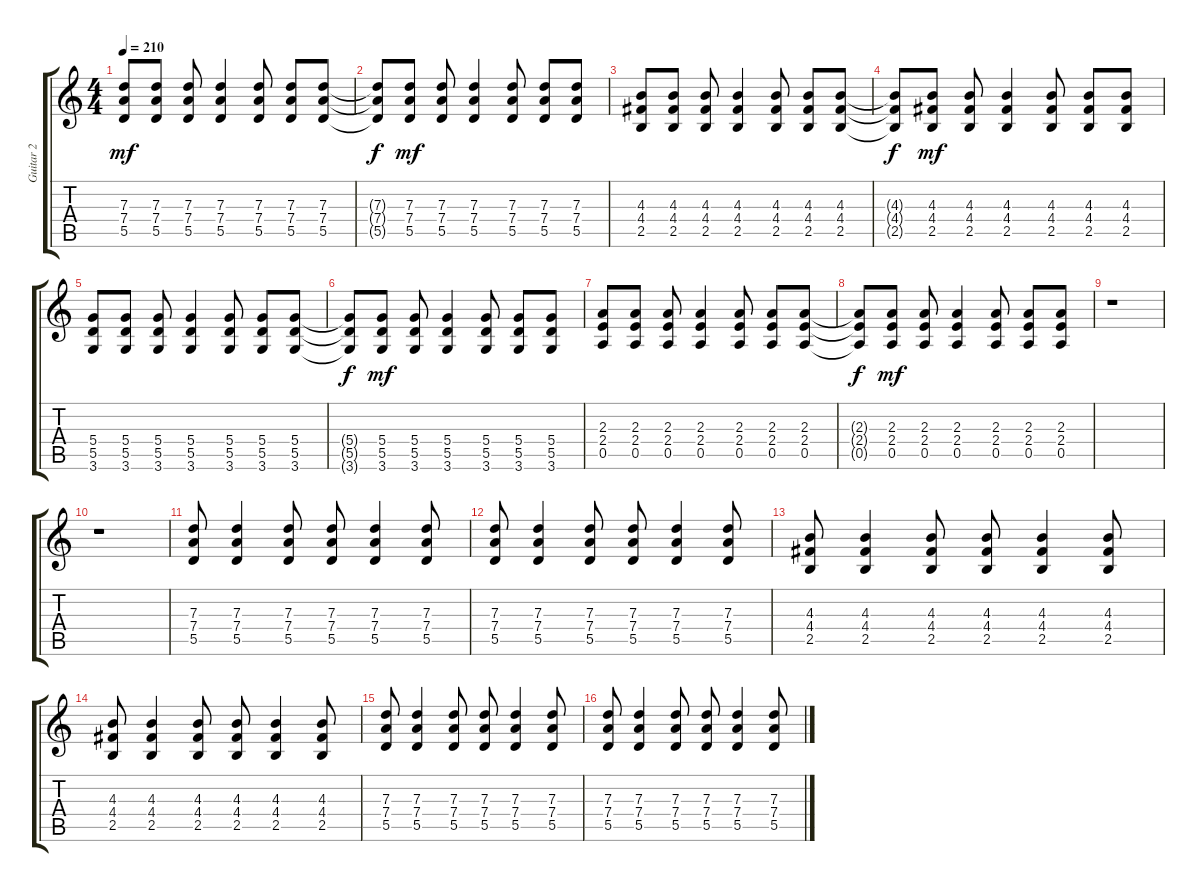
\track ("Guitar 2" "Guitar 2") {instrument distortionguitar}
\staff {score tabs}
\tuning (E4 B3 G3 D3 A2 E2) {hide}
\ts (4 4)
\tempo 210
\clef g2
\ks c
(7.3 7.4 5.5).8{dy mf} (7.3 7.4 5.5).8 (7.3 7.4 5.5).8 (7.3 7.4 5.5).4 (7.3 7.4 5.5).8 (7.3 7.4 5.5).8 (7.3 7.4 5.5).8 |
(7.3{t} 7.4{t} 5.5{t}).8{dy f} (7.3 7.4 5.5).8{dy mf} (7.3 7.4 5.5).8 (7.3 7.4 5.5).4 (7.3 7.4 5.5).8 (7.3 7.4 5.5).8 (7.3 7.4 5.5).8 |
(4.3 4.4 2.5).8 (4.3 4.4 2.5).8 (4.3 4.4 2.5).8 (4.3 4.4 2.5).4 (4.3 4.4 2.5).8 (4.3 4.4 2.5).8 (4.3 4.4 2.5).8 |
(4.3{t} 4.4{t} 2.5{t}).8{dy f} (4.3 4.4 2.5).8{dy mf} (4.3 4.4 2.5).8 (4.3 4.4 2.5).4 (4.3 4.4 2.5).8 (4.3 4.4 2.5).8 (4.3 4.4 2.5).8 |
(5.4 5.5 3.6).8 (5.4 5.5 3.6).8 (5.4 5.5 3.6).8 (5.4 5.5 3.6).4 (5.4 5.5 3.6).8 (5.4 5.5 3.6).8 (5.4 5.5 3.6).8 |
(5.4{t} 5.5{t} 3.6{t}).8{dy f} (5.4 5.5 3.6).8{dy mf} (5.4 5.5 3.6).8 (5.4 5.5 3.6).4 (5.4 5.5 3.6).8 (5.4 5.5 3.6).8 (5.4 5.5 3.6).8 |
(2.3 2.4 0.5).8 (2.3 2.4 0.5).8 (2.3 2.4 0.5).8 (2.3 2.4 0.5).4 (2.3 2.4 0.5).8 (2.3 2.4 0.5).8 (2.3 2.4 0.5).8 |
(2.3{t} 2.4{t} 0.5{t}).8{dy f} (2.3 2.4 0.5).8{dy mf} (2.3 2.4 0.5).8 (2.3 2.4 0.5).4 (2.3 2.4 0.5).8 (2.3 2.4 0.5).8 (2.3 2.4 0.5).8 |
r.1 |
r.1 |
(7.3 7.4 5.5).8 (7.3 7.4 5.5).4 (7.3 7.4 5.5).8 (7.3 7.4 5.5).8 (7.3 7.4 5.5).4 (7.3 7.4 5.5).8 |
(7.3 7.4 5.5).8 (7.3 7.4 5.5).4 (7.3 7.4 5.5).8 (7.3 7.4 5.5).8 (7.3 7.4 5.5).4 (7.3 7.4 5.5).8 |
(4.3 4.4 2.5).8 (4.3 4.4 2.5).4 (4.3 4.4 2.5).8 (4.3 4.4 2.5).8 (4.3 4.4 2.5).4 (4.3 4.4 2.5).8 |
(4.3 4.4 2.5).8 (4.3 4.4 2.5).4 (4.3 4.4 2.5).8 (4.3 4.4 2.5).8 (4.3 4.4 2.5).4 (4.3 4.4 2.5).8 |
(7.3 7.4 5.5).8 (7.3 7.4 5.5).4 (7.3 7.4 5.5).8 (7.3 7.4 5.5).8 (7.3 7.4 5.5).4 (7.3 7.4 5.5).8 |
(7.3 7.4 5.5).8 (7.3 7.4 5.5).4 (7.3 7.4 5.5).8 (7.3 7.4 5.5).8 (7.3 7.4 5.5).4 (7.3 7.4 5.5).8
